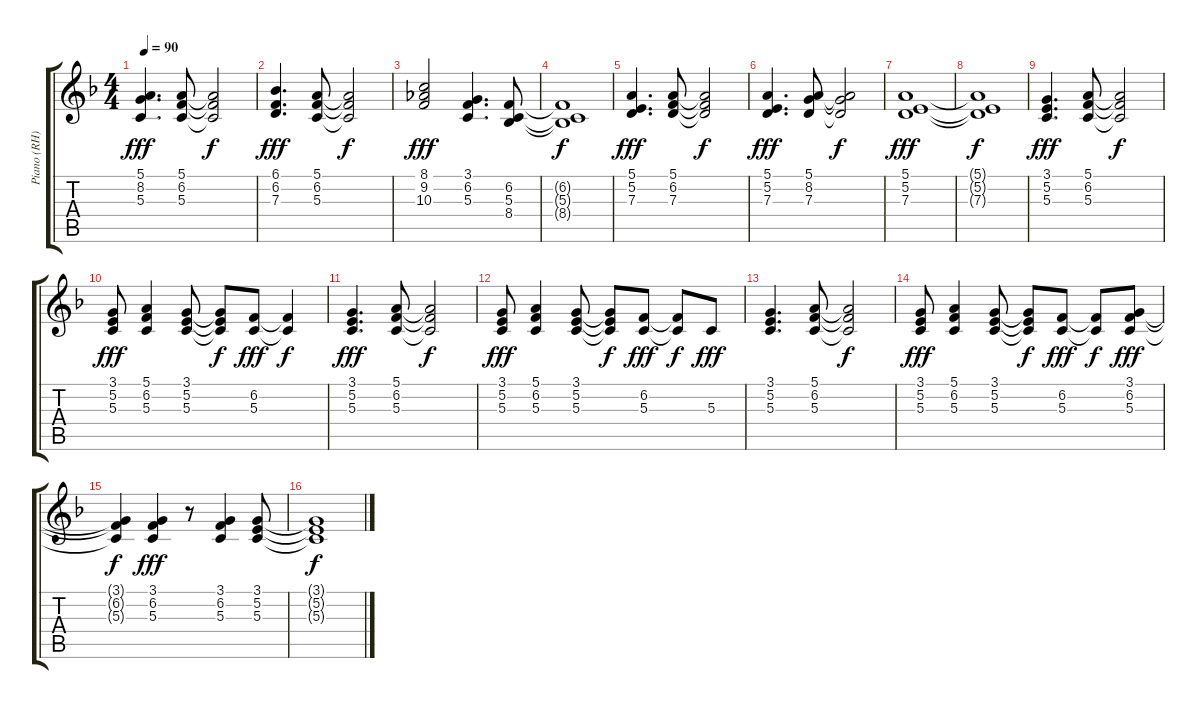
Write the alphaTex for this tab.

\track ("Piano (RH)" "Piano (RH)") {instrument brightacousticpiano}
\staff {score tabs}
\tuning (E4 B3 G3 D3 A2 E2) {hide}
\ts (4 4)
\tempo 90
\clef g2
\ks f
(5.1 8.2 5.3).4{d dy fff} (5.1 6.2 5.3).8 (5.1{t} 6.2{t} 5.3{t}).2{dy f} |
(6.1 6.2 7.3).4{d dy fff} (5.1 6.2 5.3).8 (5.1{t} 6.2{t} 5.3{t}).2{dy f} |
(8.1 9.2 10.3).2{dy fff} (3.1 6.2 5.3).4{d} (6.2 5.3 8.4).8 |
(6.2{t} 5.3{t} 8.4{t}).1{dy f} |
(5.1 5.2 7.3).4{d dy fff} (5.1 6.2 7.3).8 (5.1{t} 6.2{t} 7.3{t}).2{dy f} |
(5.1 5.2 7.3).4{d dy fff} (5.1 8.2 7.3).8 (5.1{t} 8.2{t} 7.3{t}).2{dy f} |
(5.1 5.2 7.3).1{dy fff} |
(5.1{t} 5.2{t} 7.3{t}).1{dy f} |
(3.1 5.2 5.3).4{d dy fff} (5.1 6.2 5.3).8 (5.1{t} 6.2{t} 5.3{t}).2{dy f} |
(3.1 5.2 5.3).8{dy fff} (5.1 6.2 5.3).4 (3.1 5.2 5.3).8 (3.1{t} 5.2{t} 5.3{t}).8{dy f} (6.2 5.3).8{dy fff} (6.2{t} 5.3{t}).4{dy f} |
(3.1 5.2 5.3).4{d dy fff} (5.1 6.2 5.3).8 (5.1{t} 6.2{t} 5.3{t}).2{dy f} |
(3.1 5.2 5.3).8{dy fff} (5.1 6.2 5.3).4 (3.1 5.2 5.3).8 (3.1{t} 5.2{t} 5.3{t}).8{dy f} (6.2 5.3).8{dy fff} (6.2{t} 5.3{t}).8{dy f} 5.3.8{dy fff} |
(3.1 5.2 5.3).4{d} (5.1 6.2 5.3).8 (5.1{t} 6.2{t} 5.3{t}).2{dy f} |
(3.1 5.2 5.3).8{dy fff} (5.1 6.2 5.3).4 (3.1 5.2 5.3).8 (3.1{t} 5.2{t} 5.3{t}).8{dy f} (6.2 5.3).8{dy fff} (6.2{t} 5.3{t}).8{dy f} (3.1 6.2 5.3).8{dy fff} |
(3.1{t} 6.2{t} 5.3{t}).4{dy f} (3.1 6.2 5.3).4{dy fff} r.8 (3.1 6.2 5.3).4 (3.1 5.2 5.3).8 |
(3.1{t} 5.2{t} 5.3{t}).1{dy f}
